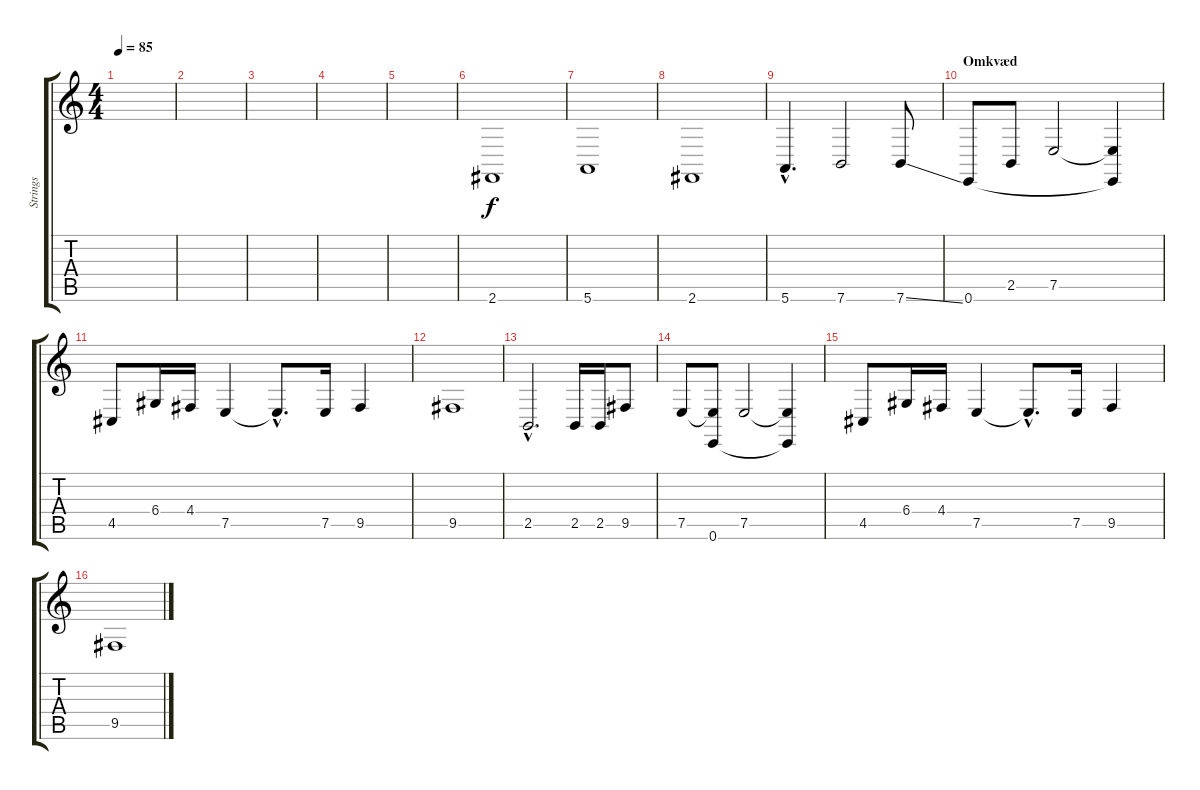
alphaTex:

\track ("Strings" "Strings") {instrument stringensemble1}
\staff {score tabs}
\tuning (E4 B3 G3 D3 A2 E2) {hide}
\ts (4 4)
\tempo 85
\clef g2
\ks c
|
|
|
|
|
2.6.1 |
5.6.1 |
2.6.1 |
5.6{hac}.4{d} 7.6.2 7.6{ss}.8 |
\section ("" "Omkvæd")
0.6.8 2.5.8 7.5.2 (7.5{t} 0.6{t}).4 |
4.5.8 6.4.16 4.4.16 7.5.4 7.5{hac t}.8{d} 7.5.16 9.5.4 |
9.5.1 |
2.5{hac}.2{d} 2.5.16 2.5.16 9.5.8 |
7.5.8 (7.5{t} 0.6).8 7.5.2 (7.5{t} 0.6{t}).4 |
4.5.8 6.4.16 4.4.16 7.5.4 7.5{hac t}.8{d} 7.5.16 9.5.4 |
9.5.1
